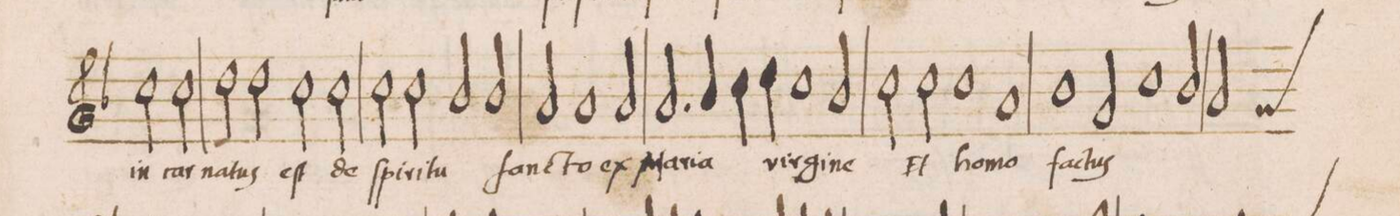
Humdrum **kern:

**kern	**text
*I"DISCANTVS	*
*clefG2	*
*k[b-]	*
*met(C|)	*
*M2/1	*
2cc\	in-
2cc\	-car-
2dd\	-na-
2dd\	-tus
=46-	=46-
2cc\	eſt
2cc\	de
2cc\	ſpi-
2cc\	-ri-
=47-	=47-
2b-/	-tu
2b-/	ſan-
2a/	.
1a/	-cto
=48-	=48-
2a/	ex
2.a/	Ma-
4b-/	-ri-
=49-	=49-
4cc\	-a
4dd\	vir-
1cc	-gi-
2b-/	-ne
=50	=50
2cc\	.
2cc\	Et
1cc	ho-
=51-	=51-
1a	-mo
1b-	fac-
=52-	=52-
2g/	-tus
1cc	.
2b-/	.
=53	=53
2a/	.
*custos:g	*
*-	*-
